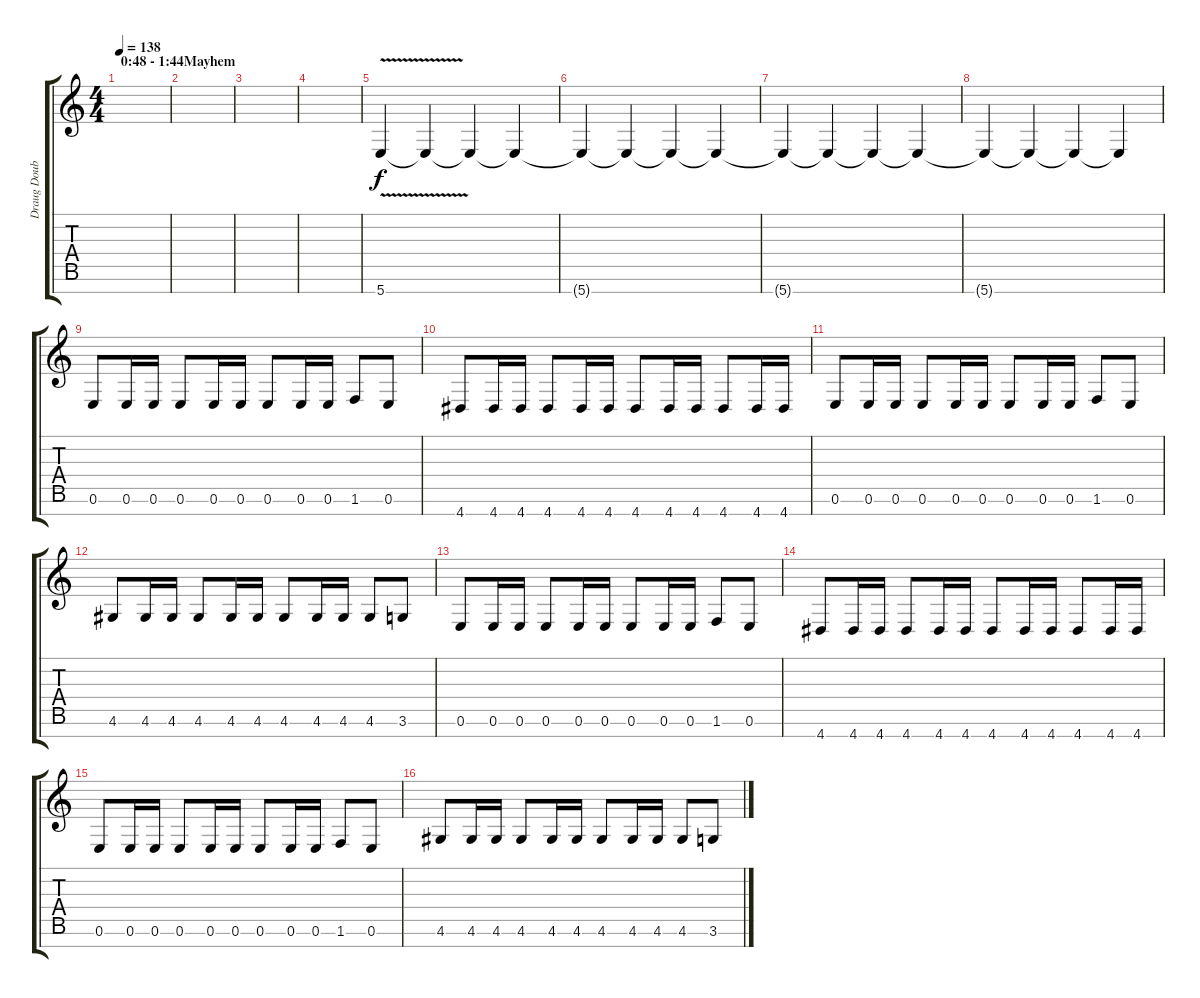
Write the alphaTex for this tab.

\track ("Draug Double" "Draug Doub") {instrument electricbasspick}
\staff {score tabs}
\tuning (E4 B3 G3 D3 A2 E2 B1) {hide}
\ts (4 4)
\section ("" "0:48 - 1:44Mayhem")
\tempo 138
\clef g2
\ks c
|
|
|
|
5.7{v}.4 5.7{t}.4 5.7{t}.4 5.7{t}.4 |
5.7{t}.4 5.7{t}.4 5.7{t}.4 5.7{t}.4 |
5.7{t}.4 5.7{t}.4 5.7{t}.4 5.7{t}.4 |
5.7{t}.4 5.7{t}.4 5.7{t}.4 5.7{t}.4 |
0.6.8{instrument electricbassfinger} 0.6.16 0.6.16 0.6.8 0.6.16 0.6.16 0.6.8 0.6.16 0.6.16 1.6.8 0.6.8 |
4.7.8 4.7.16 4.7.16 4.7.8 4.7.16 4.7.16 4.7.8 4.7.16 4.7.16 4.7.8 4.7.16 4.7.16 |
0.6.8 0.6.16 0.6.16 0.6.8 0.6.16 0.6.16 0.6.8 0.6.16 0.6.16 1.6.8 0.6.8 |
4.6.8 4.6.16 4.6.16 4.6.8 4.6.16 4.6.16 4.6.8 4.6.16 4.6.16 4.6.8 3.6.8 |
0.6.8 0.6.16 0.6.16 0.6.8 0.6.16 0.6.16 0.6.8 0.6.16 0.6.16 1.6.8 0.6.8 |
4.7.8 4.7.16 4.7.16 4.7.8 4.7.16 4.7.16 4.7.8 4.7.16 4.7.16 4.7.8 4.7.16 4.7.16 |
0.6.8 0.6.16 0.6.16 0.6.8 0.6.16 0.6.16 0.6.8 0.6.16 0.6.16 1.6.8 0.6.8 |
4.6.8 4.6.16 4.6.16 4.6.8 4.6.16 4.6.16 4.6.8 4.6.16 4.6.16 4.6.8 3.6.8
